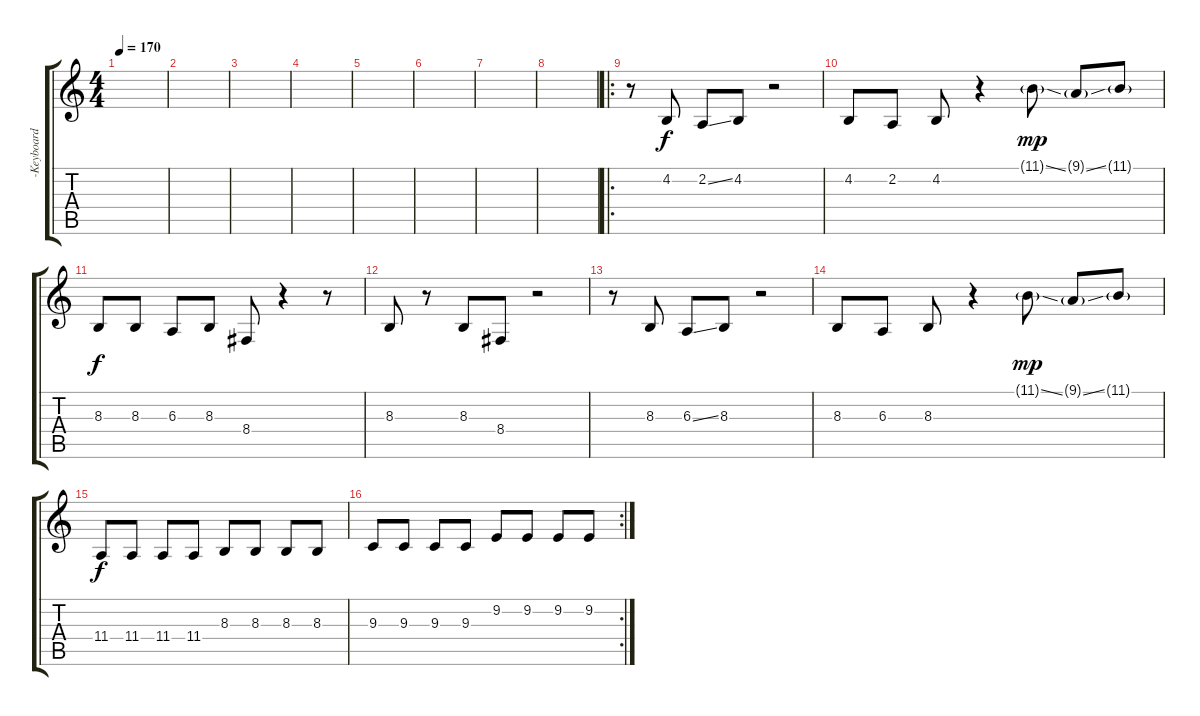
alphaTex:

\track ("-Keyboard melodies-" "-Keyboard ") {instrument oboe}
\staff {score tabs}
\tuning (C4 G3 Eb3 Bb2 F2 C2) {hide}
\ts (4 4)
\tempo 170
\clef g2
\ks c
|
|
|
|
|
|
|
|
\ro
r.8 4.2.8 2.2{ss}.8 4.2.8 r.2 |
4.2.8 2.2.8 4.2.8 r.4 11.1{ss g}.8{dy mp} 9.1{ss g}.8 11.1{g}.8 |
8.3.8{dy f} 8.3.8 6.3.8 8.3.8 8.4.8 r.4 r.8 |
8.3.8 r.8 8.3.8 8.4.8 r.2 |
r.8 8.3.8 6.3{ss}.8 8.3.8 r.2 |
8.3.8 6.3.8 8.3.8 r.4 11.1{ss g}.8{dy mp} 9.1{ss g}.8 11.1{g}.8 |
11.4.8{dy f} 11.4.8 11.4.8 11.4.8 8.3.8 8.3.8 8.3.8 8.3.8 |
\rc 2
9.3.8 9.3.8 9.3.8 9.3.8 9.2.8 9.2.8 9.2.8 9.2.8
